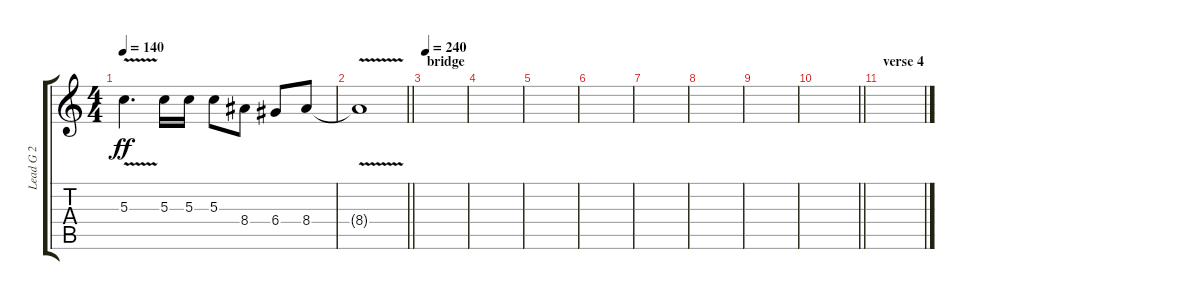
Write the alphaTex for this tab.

\track ("Lead G 2" "Lead G 2") {instrument distortionguitar}
\staff {score tabs}
\tuning (E4 B3 G3 D3 A2 D2) {hide}
\ts (4 4)
\tempo 140
\clef g2
\ks c
5.3{v}.4{d dy ff} 5.3.16 5.3.16 5.3.8 8.4.8 6.4.8 8.4.8 |
\barLineRight lightlight
8.4{v t}.1 |
\section ("" "bridge")
\tempo 240
|
|
|
|
|
|
|
\barLineRight lightlight
|
\section ("" "verse 4 ")
